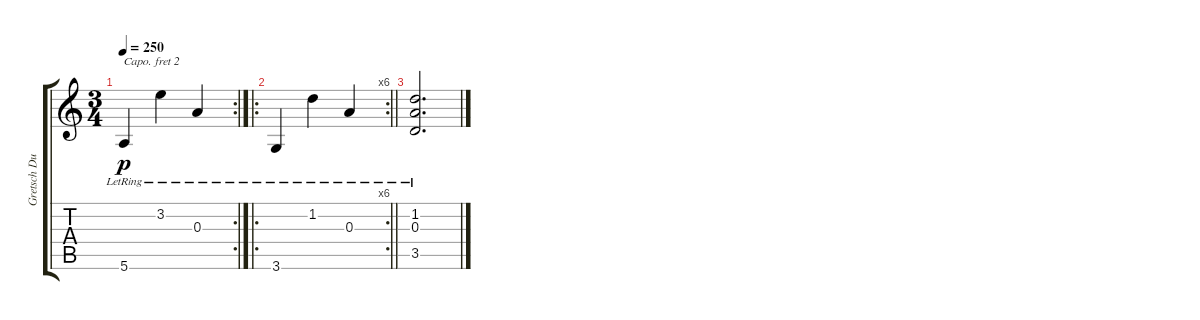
\track ("Gretsch Duojet (Fingerpicked)" "Gretsch Du") {instrument electricguitarclean}
\staff {score tabs}
\capo 2
\tuning (E4 B3 G3 D3 A2 D2) {hide}
\rc 2
\ts (3 4)
\tempo 250
\clef g2
\ks c
5.6{lr}.4{dy p} 3.2{lr}.4 0.3{lr}.4 |
\ro
\rc 6
\barLineRight lightlight
3.6{lr}.4 1.2{lr}.4 0.3{lr}.4 |
(1.2 0.3 3.5{lr}).2{d}
